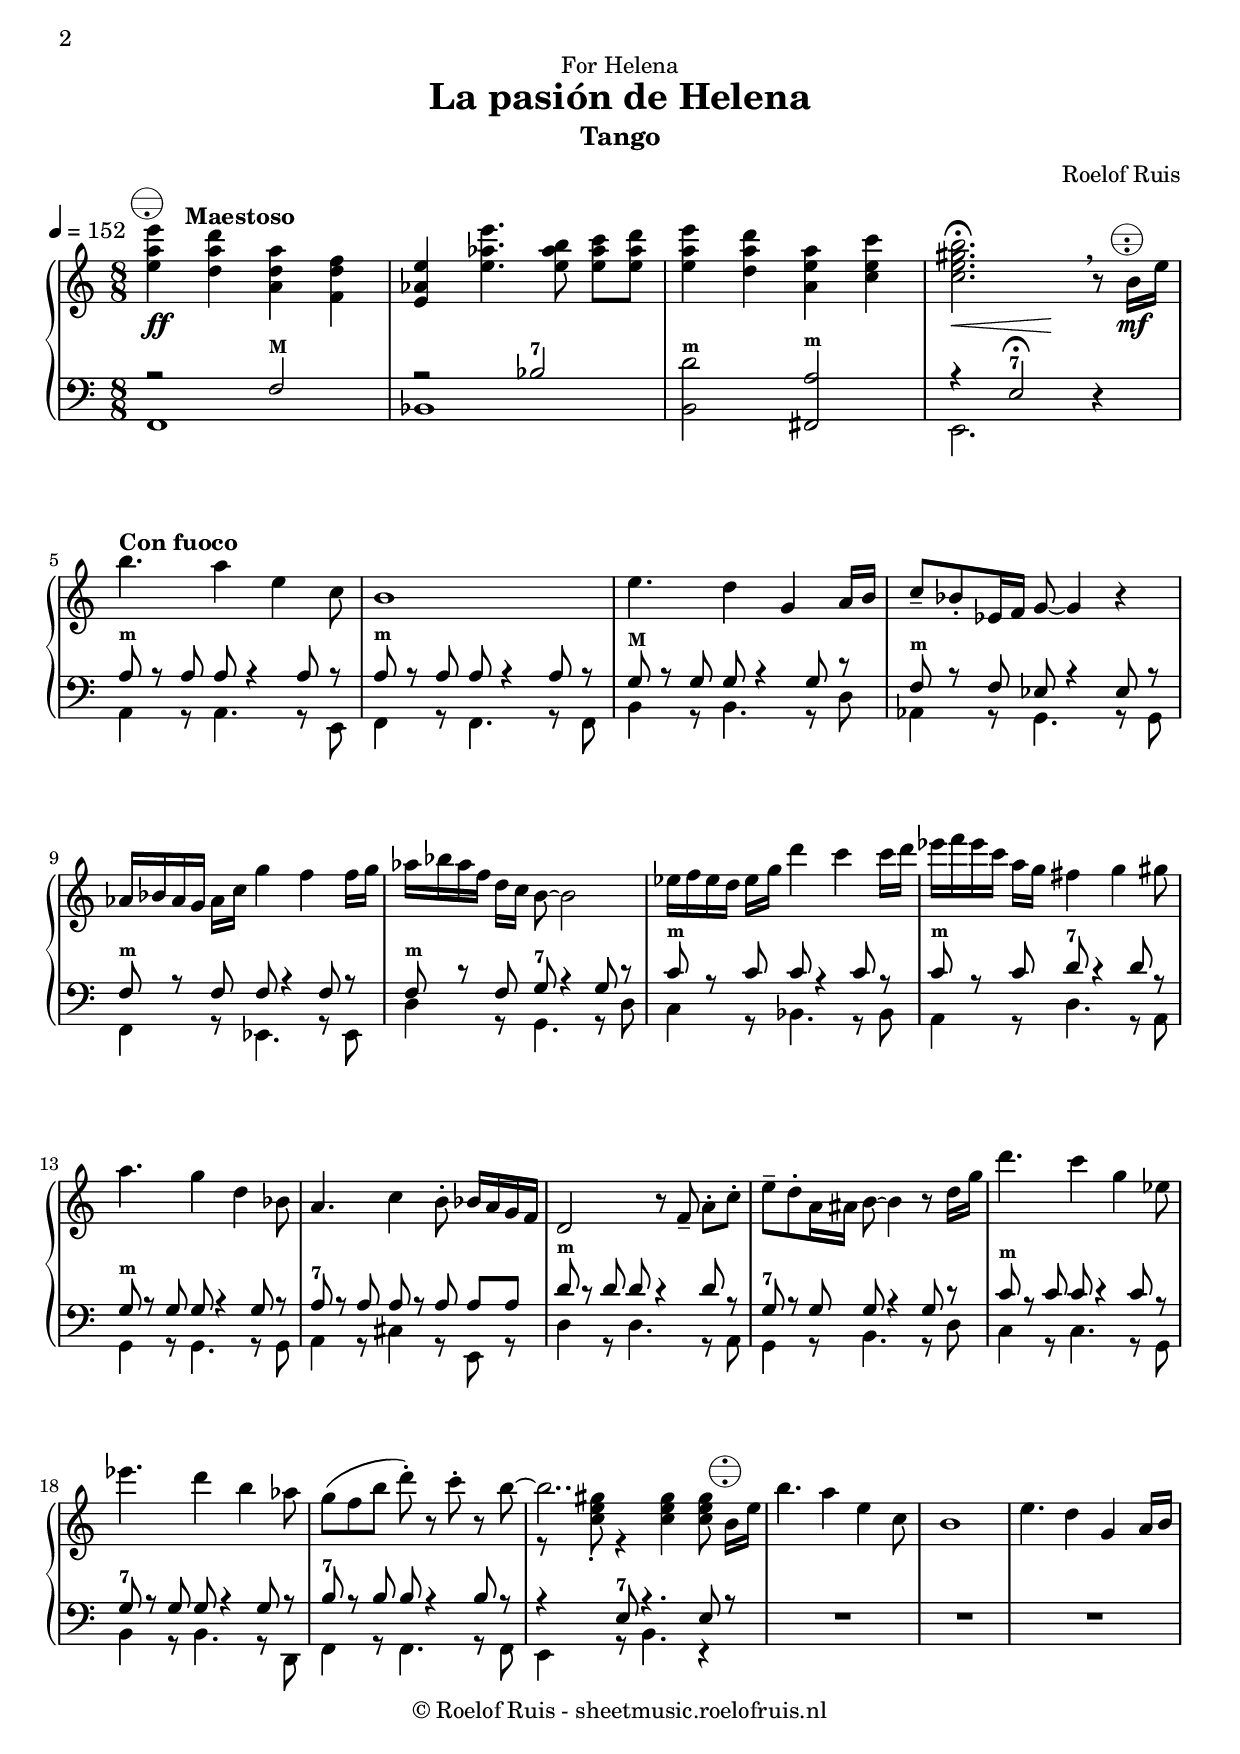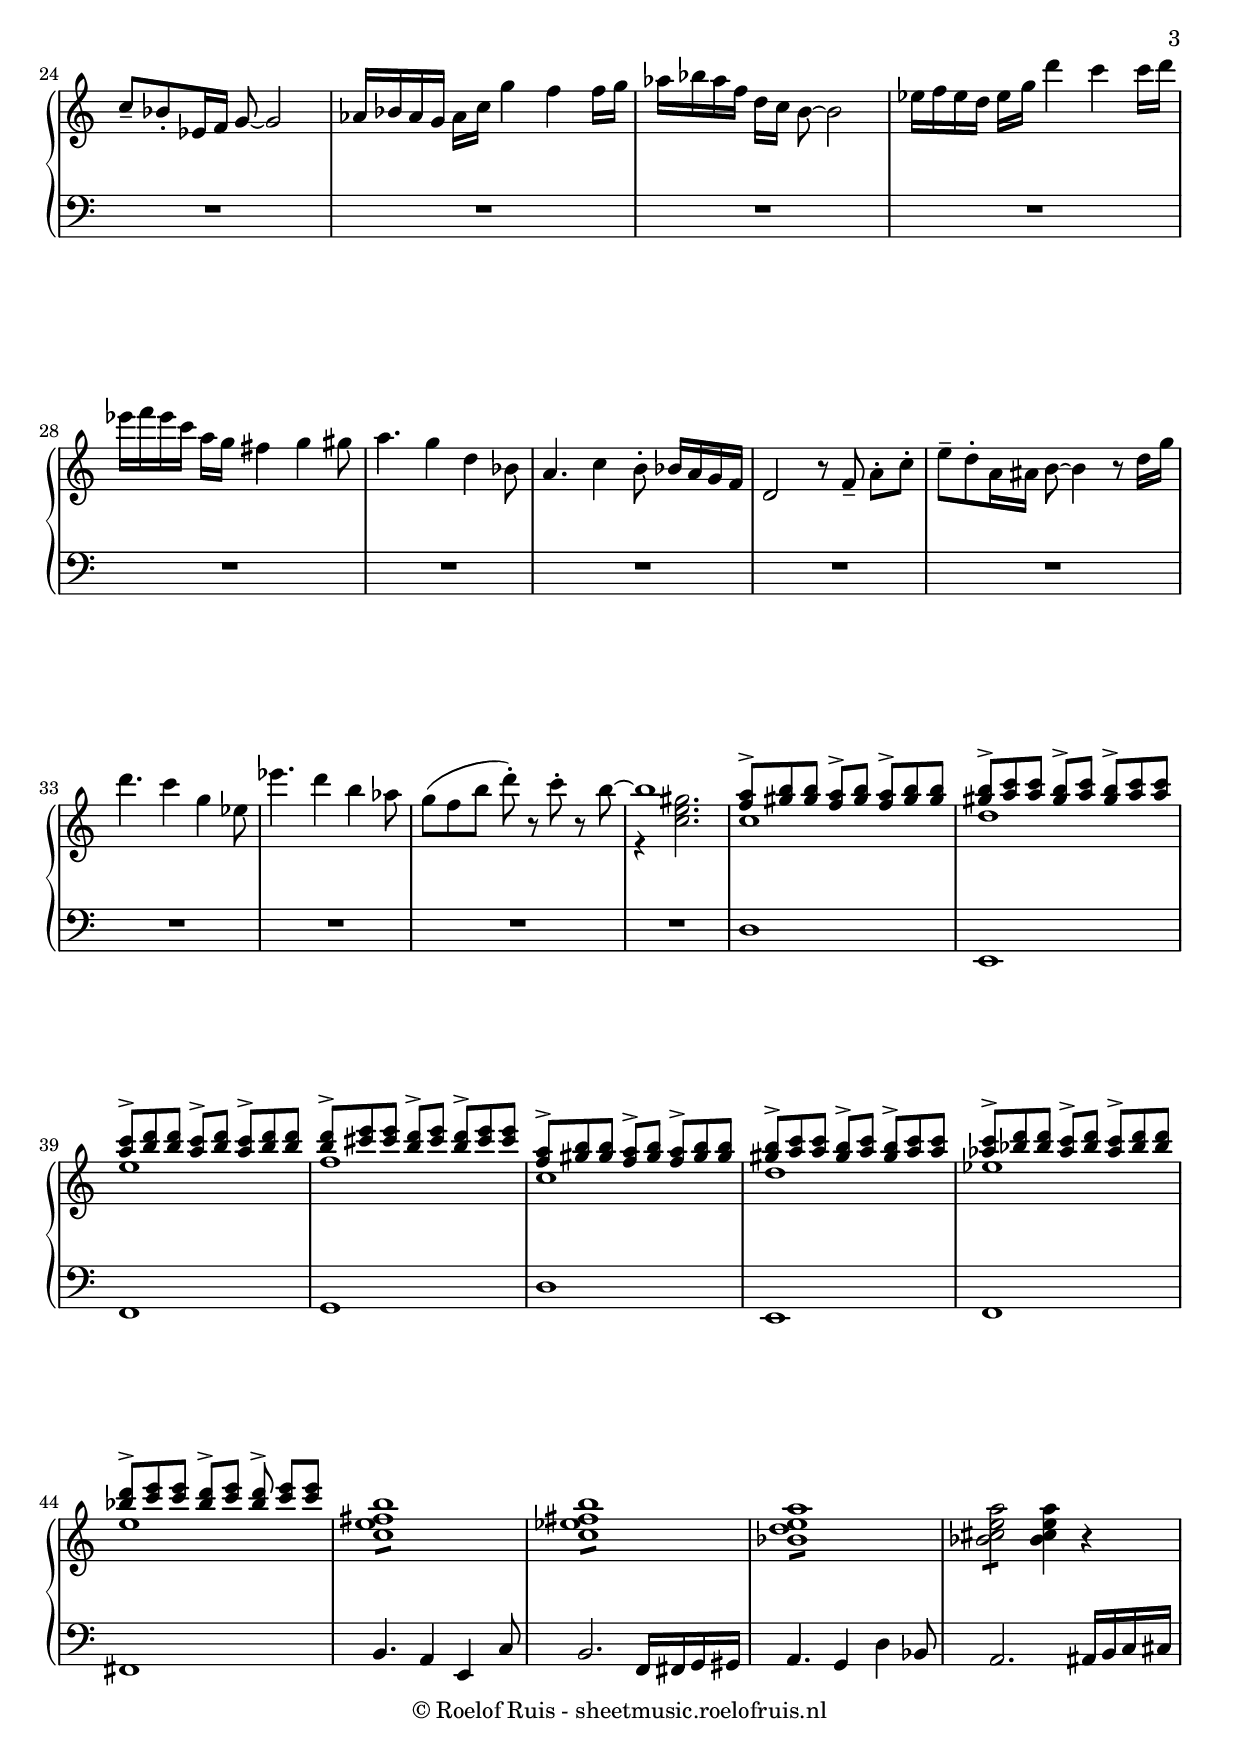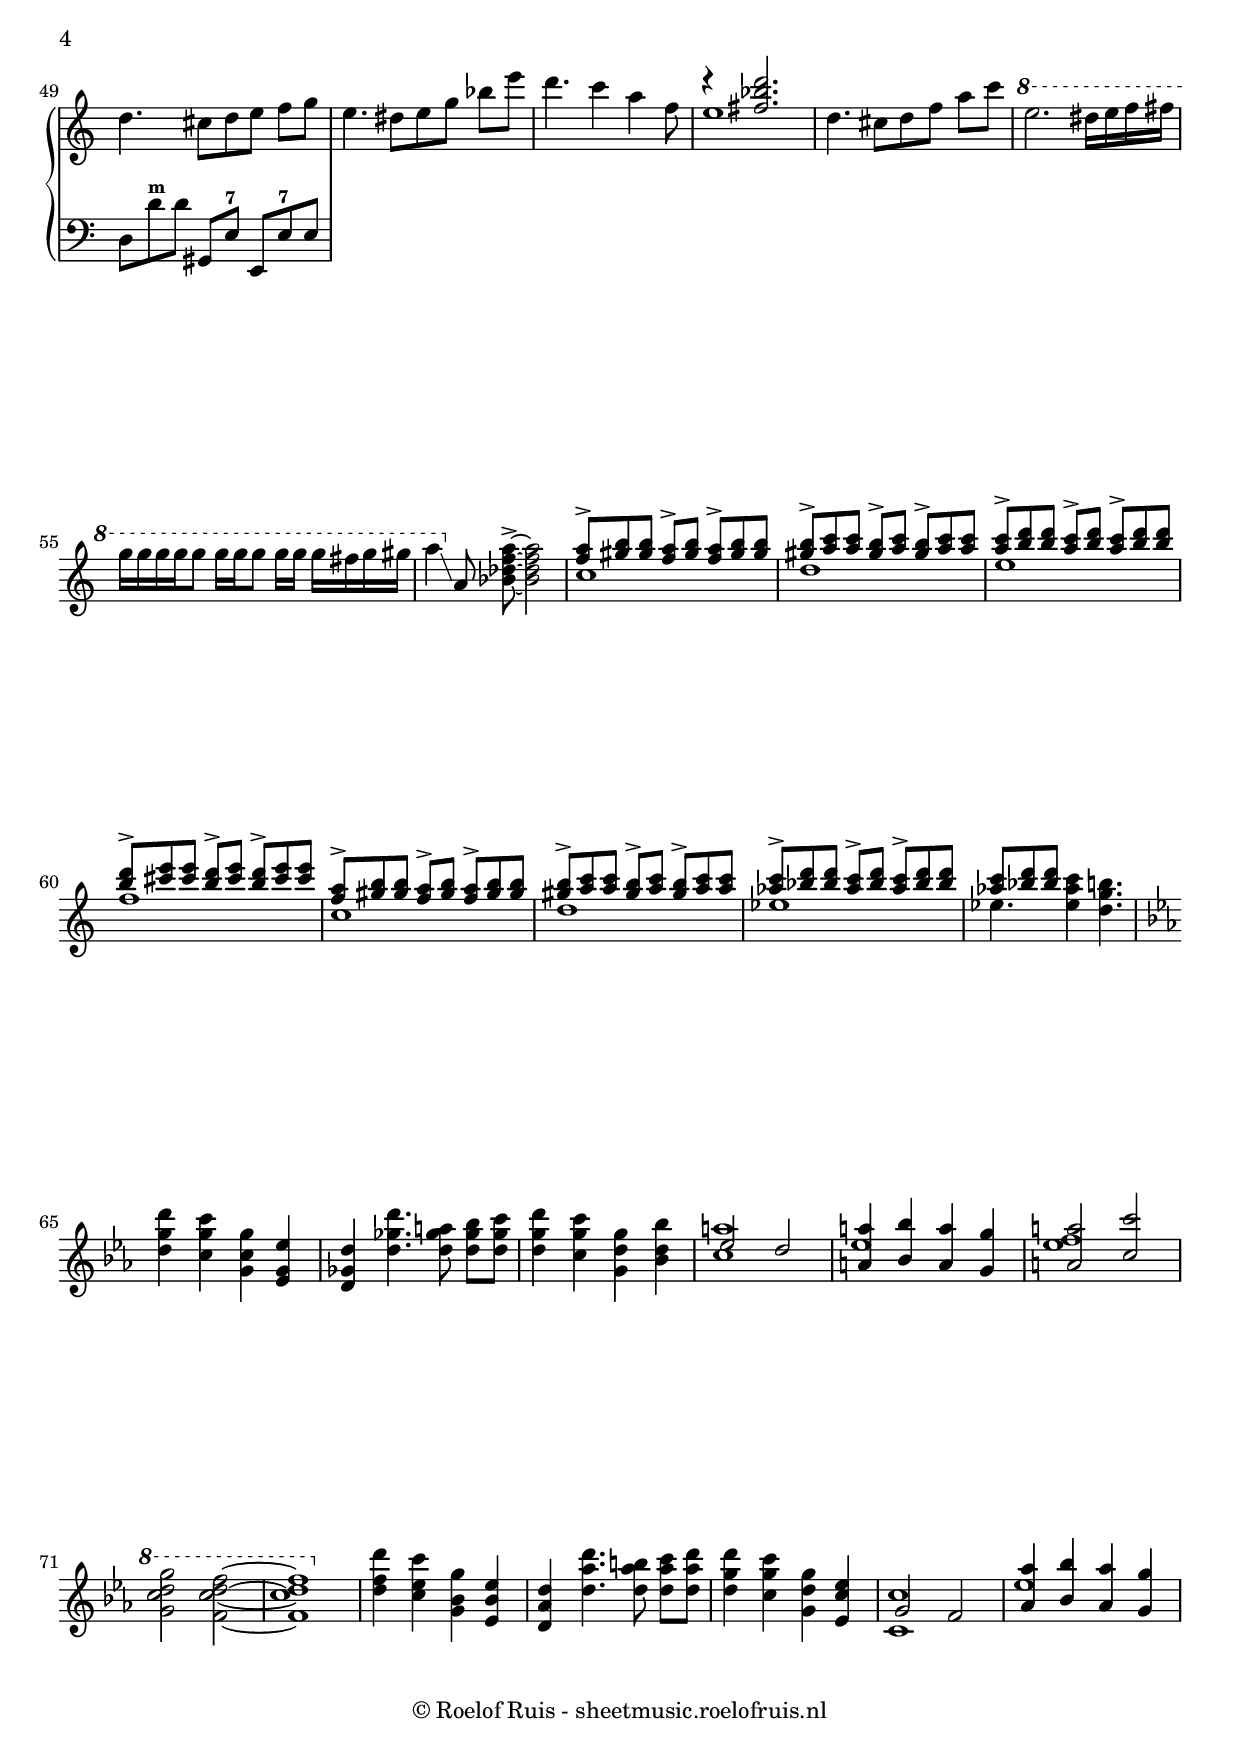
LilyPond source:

\version "2.20.0"

\include "../../shared_includes.ly"
\version "2.20.0"

% ---- Bellows ----
out = ^\markup { \musicglyph #"accordion.pull" }
in = ^\markup { \musicglyph #"accordion.push" }

outsub = _\markup { \musicglyph #"accordion.pull" }
insub = _\markup { \musicglyph #"accordion.push" }

% ---- Basses ----
mj = ^\markup { \bold \magnify #0.8 { \roman M } }
mn = ^\markup { \bold \magnify #0.8 { \roman m } }
spt = ^\markup { \bold \magnify #0.8 { \roman 7 } }
vsp = ^\markup { \bold \magnify #0.8 { \roman v7 } }

bbass = _\markup {\box {\bold{BB}}}
sbass = _\markup {\box {\bold{SB}}}

% ---- Registers ----

eightva = \markup {\italic \translate #'(1.8 . 0) \raise #2 \magnify #0.8 {"8va"}}
loco    = \markup {\italic \translate #'(1.8 . 0) \raise #2 \magnify #0.8 {"loco"}}

dot = \markup {
  \musicglyph #"accordion.dot"
}

freebass = \markup {
  \musicglyph #"accordion.freebass"
}

discant = \markup {
  \musicglyph #"accordion.discant"
}

fbrega = ^\markup {
  \whiteout
  \combine
  \freebass
  \raise #1.5 \dot
}

fbregz = ^\markup {
  \whiteout
  \combine
  \freebass
  \raise #0.5 \dot
}

fbregza = ^\markup {
  \whiteout
  \combine
  \freebass
  \combine
  \raise #0.5 \dot
  \raise #1.5 \dot
}

regz = ^\markup {
  \whiteout
  \combine
  \discant
  \raise #0.5 \dot
}

regez = ^\markup {
  \whiteout
  \combine
  \discant
    \combine
    \raise #0.5 \dot
    \eightva
}

rega = ^\markup {
  \whiteout
  \combine
  \discant
  \raise #1.5 \dot
}

regzdba = ^\markup {
  \whiteout
  \combine
  \discant
  \combine
    \raise #0.5 \dot
    \combine
      \raise #1.5 \dot
      \translate #'(-1 . 0) \raise #1.5 \dot
}

regdbav = ^\markup {
  \whiteout
  \combine
  \discant
  \combine
    \raise #2.5 \dot
    \combine
      \raise #1.5 \dot
      \translate #'(-1 . 0) \raise #1.5 \dot
}

regav = ^\markup {
  \whiteout
  \combine
  \discant
  \combine
    \raise #2.5 \dot
    \raise #1.5 \dot
}

regdbaz = ^\markup {
  \whiteout
  \combine
  \discant
  \combine
    \raise #0.5 \dot
    \combine
      \raise #1.5 \dot
      \translate #'(-1 . 0) \raise #1.5 \dot
}

regdba = ^\markup {
  \whiteout
  \combine
  \discant
  \combine
    \raise #1.5 \dot
    \translate #'(-1 . 0) \raise #1.5 \dot
}

regza = ^\markup {
  \whiteout
  \combine
  \discant
  \combine
    \raise #0.5 \dot
    \raise #1.5 \dot
}

regeza = ^\markup {
  \whiteout
  \combine
  \discant
  \combine
    \raise #0.5 \dot
    \combine
      \raise #1.5 \dot
      \eightva
}

regzv = ^\markup {
  \whiteout
  \combine
  \discant
  \combine
    \raise #0.5 \dot
    \raise #2.5 \dot
}

regzav = ^\markup {
  \whiteout
  \combine
  \discant
  \combine
    \raise #2.5 \dot
    \combine
      \raise #1.5 \dot
      \raise #0.5 \dot
}

regezv = ^\markup {
  \whiteout
  \combine
  \discant
  \combine
    \raise #0.5 \dot
    \combine
      \raise #2.5 \dot
      \eightva
}

regzacv = ^\markup {
  \whiteout
  \combine
  \discant
  \combine
    \raise #2.5 \dot
    \combine
      \translate #'(-1 . 0) \raise #1.5 \dot
      \raise #0.5 \dot
}

regzacvl = ^\markup {
  \whiteout
  \combine
  \discant
  \combine
    \raise #2.5 \dot
    \combine
      \translate #'(-1 . 0) \raise #1.5 \dot
      \combine
        \raise # 0.5 \dot
        \loco
}

regzdbav = ^\markup {
  \whiteout
  \combine
  \discant
  \combine
    \raise #2.5 \dot
    \combine
      \raise #1.5 \dot
      \combine
      \translate #'(-1 . 0) \raise #1.5 \dot
      \raise #0.5 \dot
}









% ---- Other functionality ----

simile = \markup "simile"
subp = _\markup{ \italic sub \dynamic p }


options = {
  \numericTimeSignature
  \time 8/8
  \key a \minor
  \override Score.MetronomeMark.X-offset = #-1
  \tempo 4 = 152
}

staffRight = {
  \options
  \clef treble

  \relative c'' {
    <e a e'>4\regz^\markup { \halign #-1.7 \bold "Maestoso" } <d a' d> <a d a'> <f d' f> |
    <e as e'> <e' as e'>4. <e as b>8 <e as c> <e as d> |
    <e a e'>4 <d a' d> <a e' a> <c e c'> |
    <c e gis b>2.\fermata \breathe r8 b16\regza e |

    \break
    
    b'4.^\markup { \bold "Con fuoco" } a4 e4 c8 |
    b1 |
    e4. d4 g,4 a16 b |
    c8-- bes-. es,16 f g8~ g4 r4 |
    
    as16[ bes as g] as[ c] g'4 f4 f16 g |
    as16[ bes as f] d[ c] b8~ b2 |
    es16[ f es d] es[ g] d'4 c c16 d |
    es16[ f es c] a[ g] fis4 g4 gis8 |
    
    a4. g4 d bes8 |
    a4. c4 b8-. bes16 a g f |
    d2 r8 f8-- a-. c-. |
    e-- d-. a16 ais b8~ b4 r8 d16 g |
    
    d'4. c4 g4 es8 |
    es'4. d4 b as8 |
    g8( f b d)-. r c-. r
    << { 
      \stemDown b~ \stemNeutral b2..
      b,16[\regzv e] 
    } \\ { 
      s 8 
      r8 <gis e c>8-. r4 <gis e c>4 <gis e c>8
    } >> |
    
    b4. a4 e4 c8 |
    b1 |
    e4. d4 g,4 a16 b |
    c8-- bes-. es,16 f g8~ g2 |
    
    as16[ bes as g] as[ c] g'4 f4 f16 g |
    as16[ bes as f] d[ c] b8~ b2 |
    es16[ f es d] es[ g] d'4 c c16 d |
    es16[ f es c] a[ g] fis4 g4 gis8 |
    
    a4. g4 d bes8 |
    a4. c4 b8-. bes16 a g f |
    d2 r8 f8-- a-. c-. |
    e-- d-. a16 ais b8~ b4 r8 d16 g |
    
    d'4. c4 g4 es8 |
    es'4. d4 b as8 |
    g8( f b d)-. r c-. r
    << { \stemDown b~ \stemNeutral b1 } \\ { s 8 r4 <gis e c>2. } >> |
    
    << { <f a>8[-> <gis b> <gis b>] <f a>[-> <gis b>] <f a>[-> <gis b> <gis b>] } \\ { c,1 } >>
    << { <gis' b>8-> <a c> <a c> <gis b>[-> <a c>] <gis b>[-> <a c> <a c>] } \\ { d,1 } >>
    << { <a' c>8-> <b d> <b d> <a c>[-> <b d>] <a c>[-> <b d> <b d>] } \\ { e,1 } >>
    << { <b' d>8-> <cis e> <cis e> <b d>[-> <cis e>] <b d>[-> <cis e> <cis e>] } \\ { f,1 } >>
    
    << { <f a>8[-> <gis b> <gis b>] <f a>[-> <gis b>] <f a>[-> <gis b> <gis b>] } \\ { c,1 } >>
    << { <gis' b>8-> <a c> <a c> <gis b>[-> <a c>] <gis b>[-> <a c> <a c>] } \\ { d,1 } >>
    << { <as' c>8-> <bes d> <bes d> <as c>[-> <bes d>] <as c>[-> <bes d> <bes d>] } \\ { es,1 } >>
    << { <bes' d>8-> <c e> <c e> <bes d>[-> <c e>] <bes d>8-> <c e> <c e>] } \\ { e,1 } >>
    
    \repeat tremolo 8 { <c e fis b>8 }
    \repeat tremolo 8 { <c es fis b>8 }
    \repeat tremolo 8 { <bes d e a>8 }
    \repeat tremolo 4 { <bes cis e a>8 } <bes cis e a>4 r4 |
    
    d4. cis8 d e f g |
    e4. dis8 e g bes e |
    d4. c4 a f8 |
    << { r4 <fis bes d>2. } \\ { e1 } >>
    d4. cis8 d f a c |
    \ottava 1
    e2. dis16 e f fis |
    g16 g g g g8 g16[ g g8] g16 g g fis g gis |
    a4\glissando
    \ottava 0
    a,,8 <bes~ des~ f~ a~>8-> <bes des f a>2 |
    
    << { <f' a>8[-> <gis b> <gis b>] <f a>[-> <gis b>] <f a>[-> <gis b> <gis b>] } \\ { c,1 } >>
    << { <gis' b>8-> <a c> <a c> <gis b>[-> <a c>] <gis b>[-> <a c> <a c>] } \\ { d,1 } >>
    << { <a' c>8-> <b d> <b d> <a c>[-> <b d>] <a c>[-> <b d> <b d>] } \\ { e,1 } >>
    << { <b' d>8-> <cis e> <cis e> <b d>[-> <cis e>] <b d>[-> <cis e> <cis e>] } \\ { f,1 } >>
    
    << { <f a>8[-> <gis b> <gis b>] <f a>[-> <gis b>] <f a>[-> <gis b> <gis b>] } \\ { c,1 } >>
    << { <gis' b>8-> <a c> <a c> <gis b>[-> <a c>] <gis b>[-> <a c> <a c>] } \\ { d,1 } >>
    << { <as' c>8-> <bes d> <bes d> <as c>[-> <bes d>] <as c>[-> <bes d> <bes d>] } \\ { es,1 } >>
    << { <as c>8 <bes d> <bes d> } \\ { es,4. } >> <es as c>4 <d g b>4. |
    
    \break
    
    \key es \major
    <d g d'>4 <c g' c> <g c g'> <es g es'> |
    <d ges d'>4 <d' ges d'>4. <d ges a>8 <d ges bes> <d ges c> |
    <d g d'>4 <c g' c> <g d' g> <bes d bes'> |
    << { es2 d } \\ { <c a'>1 } >>
    
    << { <a a'>4 <bes bes'> <a a'> <g g'> } \\ { es'1 } >>
    << { <a, a'>2 <c c'> } \\ { <es f>1 } >>
    \ottava 1
    <g c d g>2 <f~ c'~ d~ f~>2 |
    <f c' d f>1
    \ottava 0

    <d f d'>4 <c es c'> <g bes g'> <es bes' es> |
    <d as' d>4 <d' as' d>4. <d as' b>8 <d as' c> <d as' d> |
    <d g d'>4 <c g' c> <g d' g> <es c' es>4 |
    << { g2 f } \\ { <c c'>1 } >>
    
    << { <as' as'>4 <bes bes'> <as as'> <g g'> } \\ { es'1 } >>
    
    
    
  }
}

staffLeft = {
  \options
  \clef bass

  << { r2 f\mj } \\ { f,1 } >>
  << { r2 bes\spt } \\ { bes,1 } >>
  <b, d'>2\mn <fis, a>2\mn
  << { r4 e2\spt\fermata d4\rest } \\ { e,2. } >>

  << { a8\mn r8 a8 a8 r4 a8 r8 } \\ { a,4 r8 a,4. r8 e,8 } >>
  << { a8\mn r8 a8 a8 r4 a8 r8 } \\ { f,4 r8 f,4. r8 f,8 } >>
  << { g8\mj r8 g8 g8 r4 g8 r8 } \\ { b,4 r8 b,4. r8 d8 } >>
  << { f8\mn r8 f8 es8 r4 es8 r8 } \\ { as,4 r8 g,4. r8 g,8 } >>
  << { f8\mn r8 f8 f8 r4 f8 r8 } \\ { f,4 r8 es,4. r8 es,8 } >> |
  << { f8\mn r8 f8 g8\spt r4 g8 r8 } \\ { d4 r8 g,4. r8 d8 } >> |
  << { c'8\mn r8 c'8 c'8 r4 c'8 r8 } \\ { c4 r8 bes,4. r8 bes,8 } >> |
  << { c'8\mn r8 c'8 d'8\spt r4 d'8 r8 } \\ { a,4 r8 d4. r8 a,8 } >> |
  << { g8\mn r8 g8 g8 r4 g8 r8 } \\ { g,4 r8 g,4. r8 g,8 } >> |
  << { a8\spt r8 a8 a8 r8 a8 a8 a8 } \\ { a,4 r8 cis4 r8 e,8 r8 } >> |
  << { d'8\mn r8 d'8 d' r4 d'8 r8 } \\ { d4 r8 d4. r8 a,8 } >> |
  << { g8\spt r8 g8 g8 r4 g8 r8 } \\ { g,4 r8 b,4. r8 d8 } >> |
  << { c'8\mn r8 c'8 c'8 r4 c'8 r8 } \\ { c4 r8 c4. r8 g,8 } >> |
  << { g8\spt r8 g8 g8 r4 g8 r8 } \\ { b,4 r8 b,4. r8 d,8 } >> |
  << { b8\spt r8 b8 b8 r4 b8 r8 } \\ { f,4 r8 f,4. r8 f,8 } >> |
  << { r4 e8\spt r4. e8 r8 } \\ { e,4 r8 b,4. r4 } >> |
  R1*16
  
  d1 |
  e,1 |
  f,1 |
  g,1 |
  d1 |
  e,1 |
  f,1 |
  fis,1 |
  
  b,4. a,4 e,4 c8 |
  b,2. f,16 fis, g, gis, |
  a,4. g,4 d4 bes,8 |
  a,2. ais,16 b, c cis |

  d8 d'8\mn 8 gis,8] e8]\spt e,[ e\spt e]
  
}

dynamicsStaff = \new Dynamics {
  \time 4/4

  s1\ff
  s1
  s1
  s2\< s4.\! s8\mf
}

\book {

  \header {
    title = "La pasión de Helena"
    dedication = "For Helena"
    subtitle = "Tango"
    composer = "Roelof Ruis"
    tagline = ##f
    instrumentName = "Accordion solo"
    year = "2025"
    description = "A passionate Tango with intricate left hand patterns."
    info = ""
    permission = "Licensed under the Creative Commons Attribution-NoDerivatives 4.0 International License."
    projecturl = \githuburl
    version = "" % e.g. January 2022
  }

  \paper {
    max-systems-per-page = 5
    min-systems-per-page = 5
    ragged-last-bottom = ##f

    indent = 0.0
    print-all-headers = ##t
    
    bookTitleMarkup = \markup {
      \column {
        \vspace #2
        \fill-line { \fontsize #2 \fromproperty #'header:dedication }
        \vspace #1
        \fill-line { \fontsize #8 \fromproperty #'header:title }
        \vspace #2
        \fill-line { \fontsize #6 \italic \fromproperty #'header:composer }
        \vspace #.5
        \fill-line { \fontsize #2 \fromproperty #'header:year }
        \vspace #3
        \fill-line { \fontsize #4 \fromproperty #'header:instrumentName }
        \vspace #10
        \override #'(line-width . 55)
        \fontsize #1
        \justify-field #'header:description
        \vspace #1
        \fontsize #1
        \justify-field #'header:info
        \vspace #4
        \override #'(line-width . 55)
        \fontsize #1
        \justify-field #'header:permission
        \vspace #1
        \vspace #14
        \justify { \char ##x00A9 Roelof Ruis \concat { " - Version " \fromproperty #'header:version } }
        \typewriter { \fromproperty #'header:projecturl }
      }
    }
    
    oddFooterMarkup = \markup {
      \fill-line {
        \center-column {
          \if \should-print-page-number
          \line { \char ##x00A9 Roelof Ruis - sheetmusic.roelofruis.nl }
        }
      }
    }  
  }

  \score {
    \header {
      breakbefore = ##t
    }

    \new PianoStaff \with {
      % \override StaffGrouper.staff-staff-spacing = #'((basic-distance . 12) (padding . 1))
    } <<
      \new Staff = "right" \with {midiInstrument = "harmonica"} \staffRight
      \dynamicsStaff
      \new Staff = "left" \with {midiInstrument = "harmonica"} \staffLeft
    >>

    \layout {}
    
    \midi {}
  }
}
